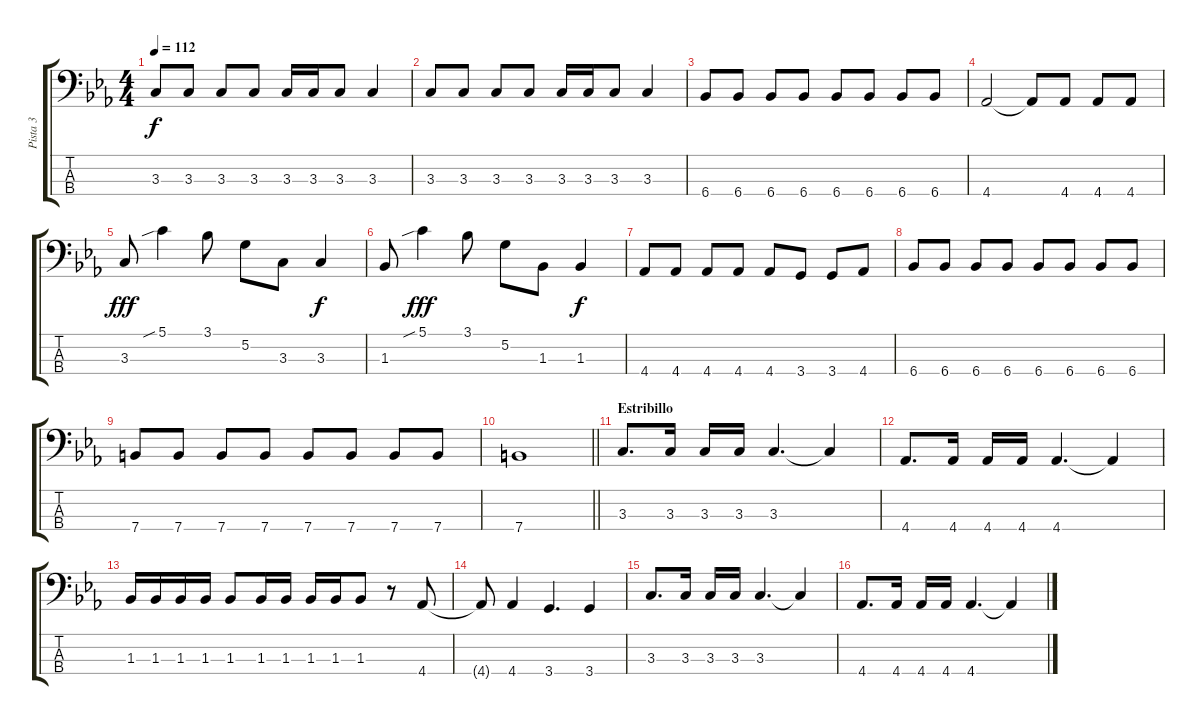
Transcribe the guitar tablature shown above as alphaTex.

\track ("Pista 3" "Pista 3") {instrument electricbassfinger}
\staff {score tabs}
\tuning (G2 D2 A1 E1) {hide}
\ts (4 4)
\tempo 112
\clef f4
\ks cminor
3.3.8{dy f} 3.3.8 3.3.8 3.3.8 3.3.16 3.3.16 3.3.8 3.3.4 |
3.3.8 3.3.8 3.3.8 3.3.8 3.3.16 3.3.16 3.3.8 3.3.4 |
6.4.8 6.4.8 6.4.8 6.4.8 6.4.8 6.4.8 6.4.8 6.4.8 |
4.4.2 4.4{t}.8 4.4.8 4.4.8 4.4.8 |
3.3.8{dy fff} 5.1{sib}.4 3.1.8 5.2.8 3.3.8 3.3.4{dy f} |
1.3.8 5.1{sib}.4{dy fff} 3.1.8 5.2.8 1.3.8 1.3.4{dy f} |
4.4.8 4.4.8 4.4.8 4.4.8 4.4.8 3.4.8 3.4.8 4.4.8 |
6.4.8 6.4.8 6.4.8 6.4.8 6.4.8 6.4.8 6.4.8 6.4.8 |
7.4.8 7.4.8 7.4.8 7.4.8 7.4.8 7.4.8 7.4.8 7.4.8 |
\barLineRight lightlight
7.4.1 |
\section ("" "Estribillo")
3.3.8{d} 3.3.16 3.3.16 3.3.16 3.3.4{d} 3.3{t}.4 |
4.4.8{d} 4.4.16 4.4.16 4.4.16 4.4.4{d} 4.4{t}.4 |
1.3.16 1.3.16 1.3.16 1.3.16 1.3.8 1.3.16 1.3.16 1.3.16 1.3.16 1.3.8 r.8 4.4.8 |
4.4{t}.8 4.4.4 3.4.4{d} 3.4.4 |
3.3.8{d} 3.3.16 3.3.16 3.3.16 3.3.4{d} 3.3{t}.4 |
4.4.8{d} 4.4.16 4.4.16 4.4.16 4.4.4{d} 4.4{t}.4
